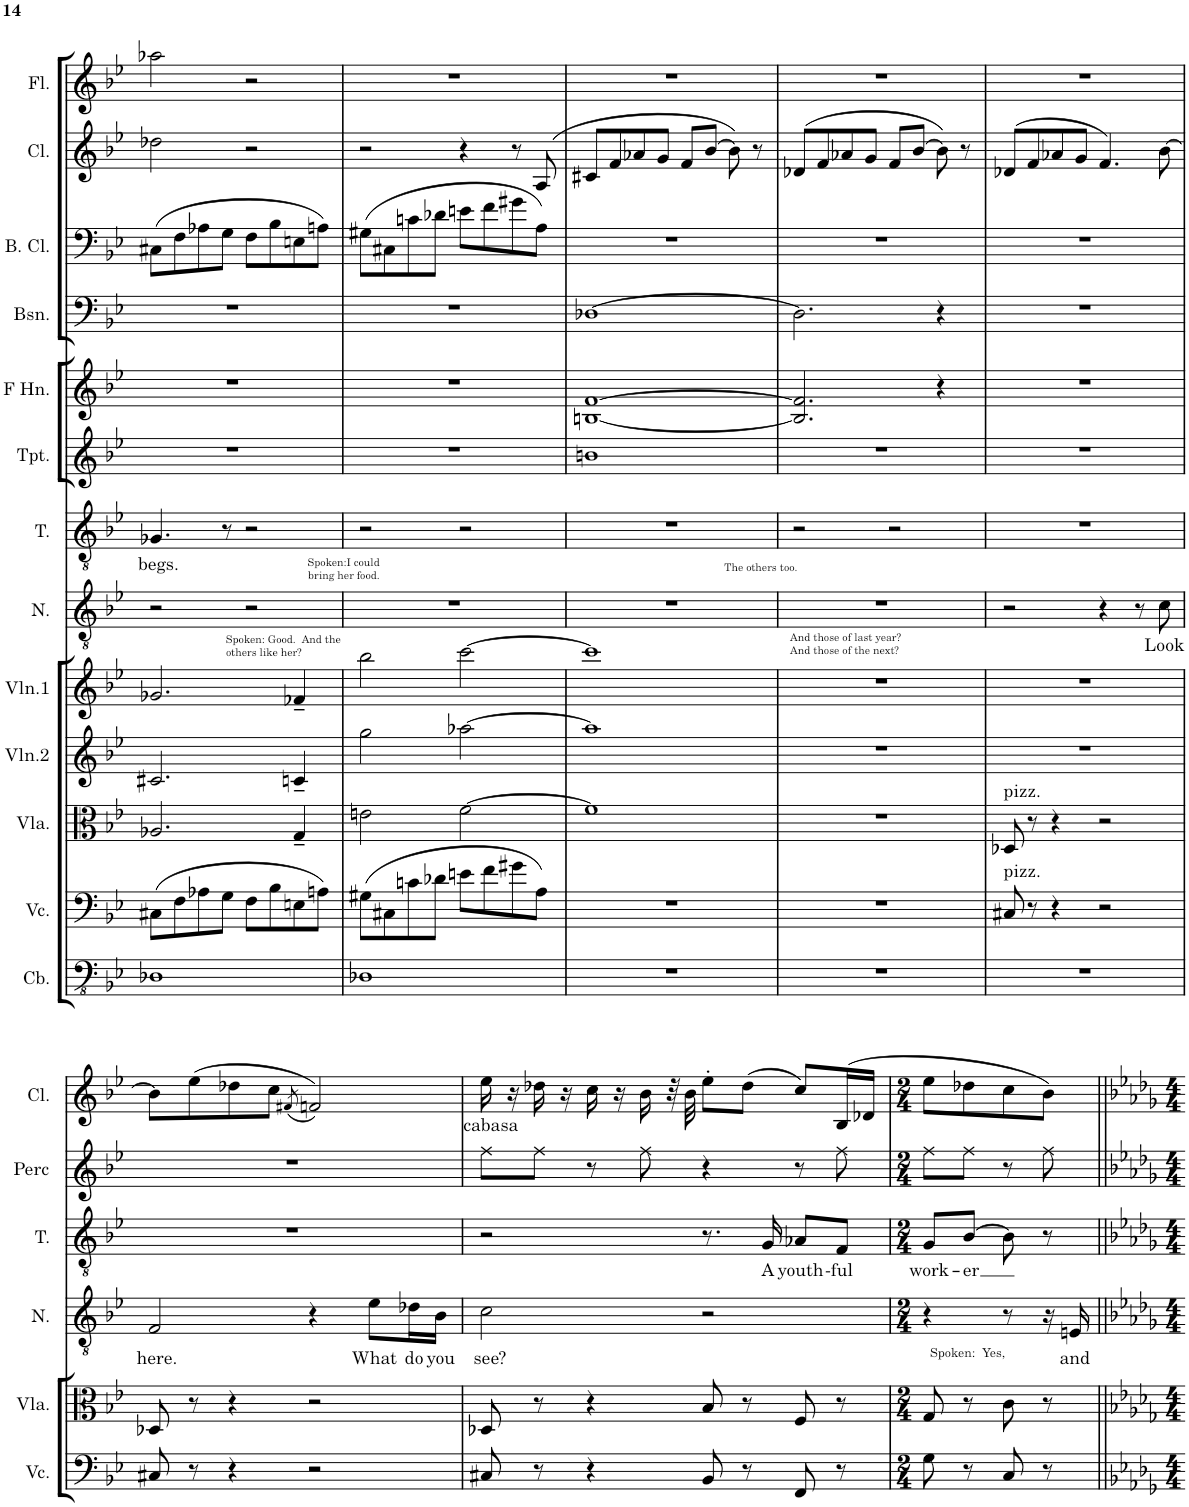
**kern	**kern	**kern	**kern	**kern	**kern	**text	**kern	**text	**kern	**kern	**kern	**kern	**kern	**kern	**kern
*part14	*part13	*part12	*part11	*part10	*part9	*part9	*part8	*part8	*part7	*part6	*part5	*part4	*part3	*part2	*part1
*staff14	*staff13	*staff12	*staff11	*staff10	*staff9	*staff9	*staff8	*staff8	*staff7	*staff6	*staff5	*staff4	*staff3	*staff2	*staff1
*I"Contrabass	*I"Violoncello	*I"Viola	*I"Violin 2	*I"Violin 1	*I"Nelo	*	*I"Tomaya	*	*I"Perc	*I"Bb Trumpet	*I"Horn in F	*I"Bassoon	*I"Bb Bass Clarinet	*I"Bb Clarinet	*I"Flute
*I'Cb.	*I'Vc.	*I'Vla.	*I'Vln.2	*I'Vln.1	*I'N.	*	*I'T.	*	*I'Perc	*I'Tpt.	*	*I'Bsn.	*I'B. Cl.	*I'Cl.	*I'Fl.
!!LO:PB:g=z
*clefFv4	*clefF4	*clefC3	*clefG2	*clefG2	*clefGv2	*	*clefGv2	*	*clefG2	*clefG2	*clefG2	*clefF4	*clefF4	*clefG2	*clefG2
*ITrd7c12	*	*	*	*	*	*	*	*	*	*ITrd1c2	*ITrd4c7	*	*ITrd8c14	*ITrd1c2	*
*k[b-e-]	*k[b-e-]	*k[b-e-]	*k[b-e-]	*k[b-e-]	*k[b-e-]	*	*k[b-e-]	*	*k[b-e-]	*k[b-e-]	*k[b-e-]	*k[b-e-]	*k[b-e-]	*k[b-e-]	*k[b-e-]
*M4/4	*M4/4	*M4/4	*M4/4	*M4/4	*M4/4	*	*M4/4	*	*M4/4	*M4/4	*M4/4	*M4/4	*M4/4	*M4/4	*M4/4
=61	=61	=61	=61	=61	=61	=61	=61	=61	=61	=61	=61	=61	=61	=61	=61
!	!	!	!	!	!LO:TX:b:t=Spoken&colon; Good.  And the	!	!	!	!	!	!	!	!	!	!
!	!	!	!	!	!LO:TX:b:t=others like her?	!	!	!	!	!	!	!	!	!	!
!	!	!	!	!	!	!	!	!LO:LY:b	!	!	!	!	!	!	!
1DD-X	(8C#X\L	2.A-X/	2.c#X/	2.g-X/	2r	.	4.G-X/	begs.	1r	1r	1r	1r	(8C#X\L	2dd-X\	2aa-X\
.	8F\	.	.	.	.	.	.	.	.	.	.	.	8F\	.	.
.	8A-X\	.	.	.	.	.	.	.	.	.	.	.	8A-X\	.	.
.	8G\J	.	.	.	.	.	8r	.	.	.	.	.	8G\J	.	.
.	8F\L	.	.	.	2r	.	2r	.	.	.	.	.	8F\L	2r	2r
.	8B-\	.	.	.	.	.	.	.	.	.	.	.	8B-\	.	.
.	8En\	4G~/	4cn~/	4f-X~/	.	.	.	.	.	.	.	.	8En\	.	.
.	8An\J)	.	.	.	.	.	.	.	.	.	.	.	8An\J)	.	.
=62	=62	=62	=62	=62	=62	=62	=62	=62	=62	=62	=62	=62	=62	=62	=62
!	!	!	!	!	!	!	!LO:TX:b:t=Spoken&colon;I could	!	!	!	!	!	!	!	!
!	!	!	!	!	!	!	!LO:TX:b:t=bring her food.	!	!	!	!	!	!	!	!
1DD-X	(8G#X\L	2en\	2gg\	2bb-\	1r	.	2r	.	1r	1r	1r	1r	(8G#X\L	2r	1r
.	8C#X\	.	.	.	.	.	.	.	.	.	.	.	8C#X\	.	.
.	8cn\	.	.	.	.	.	.	.	.	.	.	.	8cn\	.	.
.	8d-X\J	.	.	.	.	.	.	.	.	.	.	.	8d-X\J	.	.
.	8en\L	[2f\	[2aa-X\	[2ccc\	.	.	2r	.	.	.	.	.	8en\L	4r	.
.	8f\	.	.	.	.	.	.	.	.	.	.	.	8f\	.	.
.	8g#X\	.	.	.	.	.	.	.	.	.	.	.	8g#X\	8r	.
.	8A\J)	.	.	.	.	.	.	.	.	.	.	.	8A\J)	(>8A/	.
=63	=63	=63	=63	=63	=63	=63	=63	=63	=63	=63	=63	=63	=63	=63	=63
1r	1r	1f]	1aa-]	1ccc]	1r	.	1r	.	1r	1bn	[1Bn [1f	[1D-X	1r	8c#X/L	1r
.	.	.	.	.	.	.	.	.	.	.	.	.	.	8f/	.
.	.	.	.	.	.	.	.	.	.	.	.	.	.	8a-X/	.
.	.	.	.	.	.	.	.	.	.	.	.	.	.	8g/J	.
.	.	.	.	.	.	.	.	.	.	.	.	.	.	8f/L	.
.	.	.	.	.	.	.	.	.	.	.	.	.	.	[8b-/J	.
.	.	.	.	.	.	.	.	.	.	.	.	.	.	8b-\])	.
.	.	.	.	.	.	.	.	.	.	.	.	.	.	8r	.
=64	=64	=64	=64	=64	=64	=64	=64	=64	=64	=64	=64	=64	=64	=64	=64
!	!	!	!	!	!	!	!LO:TX:b:t=The others too.	!	!	!	!	!	!	!	!
!	!	!	!	!	!LO:TX:b:t=And those of last year?	!	!	!	!	!	!	!	!	!	!
!	!	!	!	!	!LO:TX:b:t=And those of the next?	!	!	!	!	!	!	!	!	!	!
1r	1r	1r	1r	1r	1r	.	2r	.	1r	1r	2.B/] 2.f/]	2.D-\]	1r	(8d-X/L	1r
.	.	.	.	.	.	.	.	.	.	.	.	.	.	8f/	.
.	.	.	.	.	.	.	.	.	.	.	.	.	.	8a-X/	.
.	.	.	.	.	.	.	.	.	.	.	.	.	.	8g/J	.
.	.	.	.	.	.	.	2r	.	.	.	.	.	.	8f/L	.
.	.	.	.	.	.	.	.	.	.	.	.	.	.	[8b-/J	.
.	.	.	.	.	.	.	.	.	.	.	4r	4r	.	8b-\])	.
.	.	.	.	.	.	.	.	.	.	.	.	.	.	8r	.
=65	=65	=65	=65	=65	=65	=65	=65	=65	=65	=65	=65	=65	=65	=65	=65
!	!	!LO:TX:a:t=pizz.	!	!	!	!	!	!	!	!	!	!	!	!	!
!	!LO:TX:a:t=pizz.	!	!	!	!	!	!	!	!	!	!	!	!	!	!
1r	8C#X/	8D-X/	1r	1r	2r	.	1r	.	1r	1r	1r	1r	1r	(>8d-X/L	1r
.	8r	8r	.	.	.	.	.	.	.	.	.	.	.	8f/	.
.	4r	4r	.	.	.	.	.	.	.	.	.	.	.	8a-X/	.
.	.	.	.	.	.	.	.	.	.	.	.	.	.	8g/J	.
.	2r	2r	.	.	4r	.	.	.	.	.	.	.	.	4.f/)	.
.	.	.	.	.	8r	.	.	.	.	.	.	.	.	.	.
!	!	!	!	!	!	!LO:LY:b	!	!	!	!	!	!	!	!	!
.	.	.	.	.	8c\	Look	.	.	.	.	.	.	.	[8b-\	.
!!LO:LB:g=z
=66	=66	=66	=66	=66	=66	=66	=66	=66	=66	=66	=66	=66	=66	=66	=66
!	!	!	!	!	!	!LO:LY:b	!	!	!	!	!	!	!	!	!
1r	8C#X/	8D-X/	1r	1r	2F/	here.	1r	.	1r	1r	1r	1r	1r	8b-\L]	1r
.	8r	8r	.	.	.	.	.	.	.	.	.	.	.	(8ee-\	.
.	4r	4r	.	.	.	.	.	.	.	.	.	.	.	8dd-X\	.
.	.	.	.	.	.	.	.	.	.	.	.	.	.	8cc\J	.
.	.	.	.	.	.	.	.	.	.	.	.	.	.	(8qf#X/	.
.	2r	2r	.	.	4r	.	.	.	.	.	.	.	.	2fn/))	.
!	!	!	!	!	!	!LO:LY:b	!	!	!	!	!	!	!	!	!
.	.	.	.	.	8e-\L	What	.	.	.	.	.	.	.	.	.
!	!	!	!	!	!	!LO:LY:b	!	!	!	!	!	!	!	!	!
.	.	.	.	.	16d-X\L	do	.	.	.	.	.	.	.	.	.
!	!	!	!	!	!	!LO:LY:b	!	!	!	!	!	!	!	!	!
.	.	.	.	.	16B-\JJ	you	.	.	.	.	.	.	.	.	.
=67	=67	=67	=67	=67	=67	=67	=67	=67	=67	=67	=67	=67	=67	=67	=67
!	!	!	!	!	!	!	!	!	!LO:TX:a:t=cabasa	!	!	!	!	!	!
!	!	!	!	!	!	!LO:LY:b	!	!	!	!	!	!	!	!	!
1r	8C#X/	8D-X/	1r	1r	2c\	see?	2r	.	8ff\L	1r	1r	1r	1r	16ee-\	1r
.	.	.	.	.	.	.	.	.	.	.	.	.	.	16r	.
.	8r	8r	.	.	.	.	.	.	8ff\J	.	.	.	.	16dd-X\	.
.	.	.	.	.	.	.	.	.	.	.	.	.	.	16r	.
.	4r	4r	.	.	.	.	.	.	8r	.	.	.	.	16cc\	.
.	.	.	.	.	.	.	.	.	.	.	.	.	.	16r	.
.	.	.	.	.	.	.	.	.	8ff\	.	.	.	.	16b-\	.
.	.	.	.	.	.	.	.	.	.	.	.	.	.	32r	.
.	.	.	.	.	.	.	.	.	.	.	.	.	.	32b-\	.
.	8BB-/	8B-/	.	.	2r	.	8.r	.	4r	.	.	.	.	8ee-'\L	.
.	8r	8r	.	.	.	.	.	.	.	.	.	.	.	(8dd-\J	.
!	!	!	!	!	!	!	!	!LO:LY:b	!	!	!	!	!	!	!
.	.	.	.	.	.	.	16G/	A	.	.	.	.	.	.	.
!	!	!	!	!	!	!	!	!LO:LY:b	!	!	!	!	!	!	!
.	8FF/	8F/	.	.	.	.	8A-X/L	youth	8r	.	.	.	.	8cc/L)	.
!	!	!	!	!	!	!	!	!LO:LY:b	!	!	!	!	!	!	!
.	8r	8r	.	.	.	.	8F/J	-ful	8ff\	.	.	.	.	(16B-/L	.
.	.	.	.	.	.	.	.	.	.	.	.	.	.	16d-X/JJ	.
=68	=68	=68	=68	=68	=68	=68	=68	=68	=68	=68	=68	=68	=68	=68	=68
*M2/4	*M2/4	*M2/4	*M2/4	*M2/4	*M2/4	*	*M2/4	*	*M2/4	*M2/4	*M2/4	*M2/4	*M2/4	*M2/4	*M2/4
!	!	!	!	!	!	!	!	!LO:LY:b	!	!	!	!	!	!	!
*	*	*	*	*	*^	*	*	*	*	*	*	*	*	*	*
2r	8G\	8G/	2r	2r	4r	16ryy	.	8G/L	work-	8ff\L	2r	2r	2r	2r	8ee-\L	2r
!	!	!	!	!	!	!LO:TX:b:t=Spoken&colon;  Yes,	!	!	!	!	!	!	!	!	!	!
.	.	.	.	.	.	4..ryy	.	.	.	.	.	.	.	.	.	.
!	!	!	!	!	!	!	!	!	!LO:LY:b	!	!	!	!	!	!	!
.	8r	8r	.	.	.	.	.	[8B-/J	-er	8ff\J	.	.	.	.	8dd-X\	.
.	8C/	8c\	.	.	8r	.	.	8B-\]	.	8r	.	.	.	.	8cc\	.
.	8r	8r	.	.	16r	.	.	8r	.	8ff\	.	.	.	.	8b-\J)	.
!	!	!	!	!	!	!	!LO:LY:b	!	!	!	!	!	!	!	!	!
.	.	.	.	.	16En/	.	and	.	.	.	.	.	.	.	.	.
*	*	*	*	*	*v	*v	*	*	*	*	*	*	*	*	*	*
=||	=||	=||	=||	=||	=||	=||	=||	=||	=||	=||	=||	=||	=||	=||	=||
*-	*-	*-	*-	*-	*-	*-	*-	*-	*-	*-	*-	*-	*-	*-	*-
